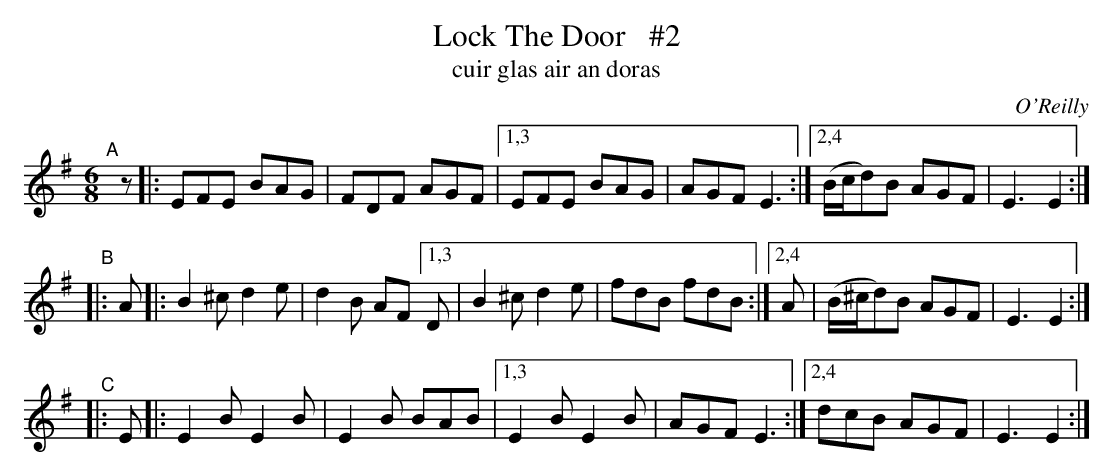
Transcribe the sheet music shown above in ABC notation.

X:1
T: Lock The Door   #2
T: cuir glas air an doras
O: O'Reilly
M: 6/8
K: Em
"^A"[|] z \
|:   EFE BAG | FDF AGF |\
[1,3 EFE BAG | AGF E3 :|\
[2,4 (B/c/d)B AGF | E3 E2 :|
"^B"|: A \
|:       B2^c d2e | d2B AF \
[1,3 D | B2^c d2e | fdB fdB :|\
[2,4 A | (B/^c/d)B AGF | E3 E2 :|
"^C"|: E \
|:   E2B E2B | E2B BAB |\
[1,3 E2B E2B | AGF E3 :|\
[2,4 dcB AGF | E3  E2 :|
